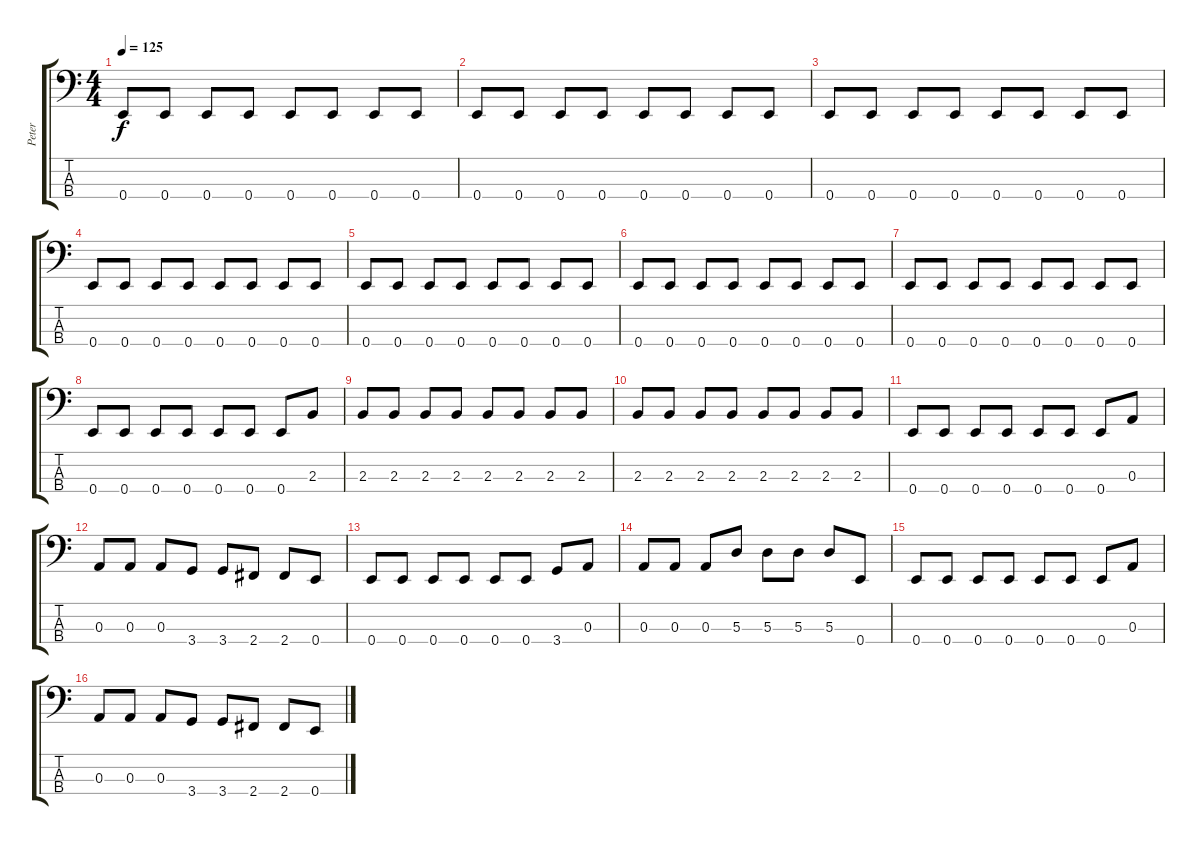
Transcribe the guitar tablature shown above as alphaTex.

\track ("Peter" "Peter") {instrument electricbasspick}
\staff {score tabs}
\tuning (G2 D2 A1 E1) {hide}
\ts (4 4)
\tempo 125
\clef f4
\ks c
0.4.8{dy f} 0.4.8 0.4.8 0.4.8 0.4.8 0.4.8 0.4.8 0.4.8 |
0.4.8 0.4.8 0.4.8 0.4.8 0.4.8 0.4.8 0.4.8 0.4.8 |
0.4.8 0.4.8 0.4.8 0.4.8 0.4.8 0.4.8 0.4.8 0.4.8 |
0.4.8 0.4.8 0.4.8 0.4.8 0.4.8 0.4.8 0.4.8 0.4.8 |
0.4.8 0.4.8 0.4.8 0.4.8 0.4.8 0.4.8 0.4.8 0.4.8 |
0.4.8 0.4.8 0.4.8 0.4.8 0.4.8 0.4.8 0.4.8 0.4.8 |
0.4.8 0.4.8 0.4.8 0.4.8 0.4.8 0.4.8 0.4.8 0.4.8 |
0.4.8 0.4.8 0.4.8 0.4.8 0.4.8 0.4.8 0.4.8 2.3.8 |
2.3.8 2.3.8 2.3.8 2.3.8 2.3.8 2.3.8 2.3.8 2.3.8 |
2.3.8 2.3.8 2.3.8 2.3.8 2.3.8 2.3.8 2.3.8 2.3.8 |
0.4.8 0.4.8 0.4.8 0.4.8 0.4.8 0.4.8 0.4.8 0.3.8 |
0.3.8 0.3.8 0.3.8 3.4.8 3.4.8 2.4.8 2.4.8 0.4.8 |
0.4.8 0.4.8 0.4.8 0.4.8 0.4.8 0.4.8 3.4.8 0.3.8 |
0.3.8 0.3.8 0.3.8 5.3.8 5.3.8 5.3.8 5.3.8 0.4.8 |
0.4.8 0.4.8 0.4.8 0.4.8 0.4.8 0.4.8 0.4.8 0.3.8 |
0.3.8 0.3.8 0.3.8 3.4.8 3.4.8 2.4.8 2.4.8 0.4.8
